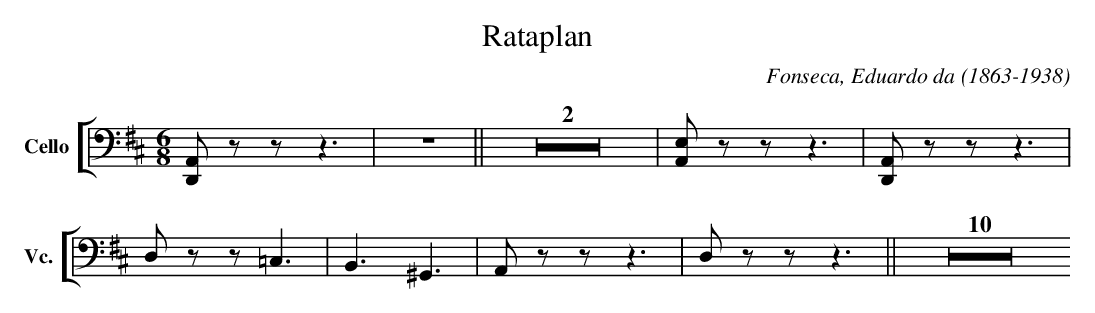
X:1
T:Rataplan
C:Fonseca, Eduardo da (1863-1938)
M:6/8
L:1/4
K:D
V: 5 clef=bass name="Cello" sname="Vc."
%%staves [ 5 ]
[L:1/8] [D,,A,,]zz z3 |Z || Z2 | [A,,E,] z z  z3 | [D,,A,,] z z z3 | D, z z =C,3 | B,,3 ^G,,3 | A,, z z z3 | D, z z z3 ||   Z10
